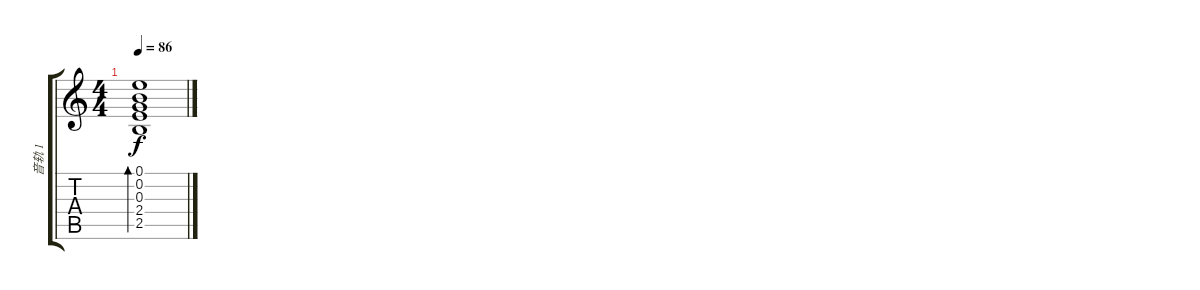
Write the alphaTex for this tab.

\track ("音轨 1" "音轨 1") {instrument acousticguitarnylon}
\staff {score tabs}
\tuning (E4 B3 G3 D3 A2 E2) {hide}
\ts (4 4)
\tempo 86
\clef g2
\ks c
(0.1 0.2 0.3 2.4 2.5).1{bd 60 dy f}
